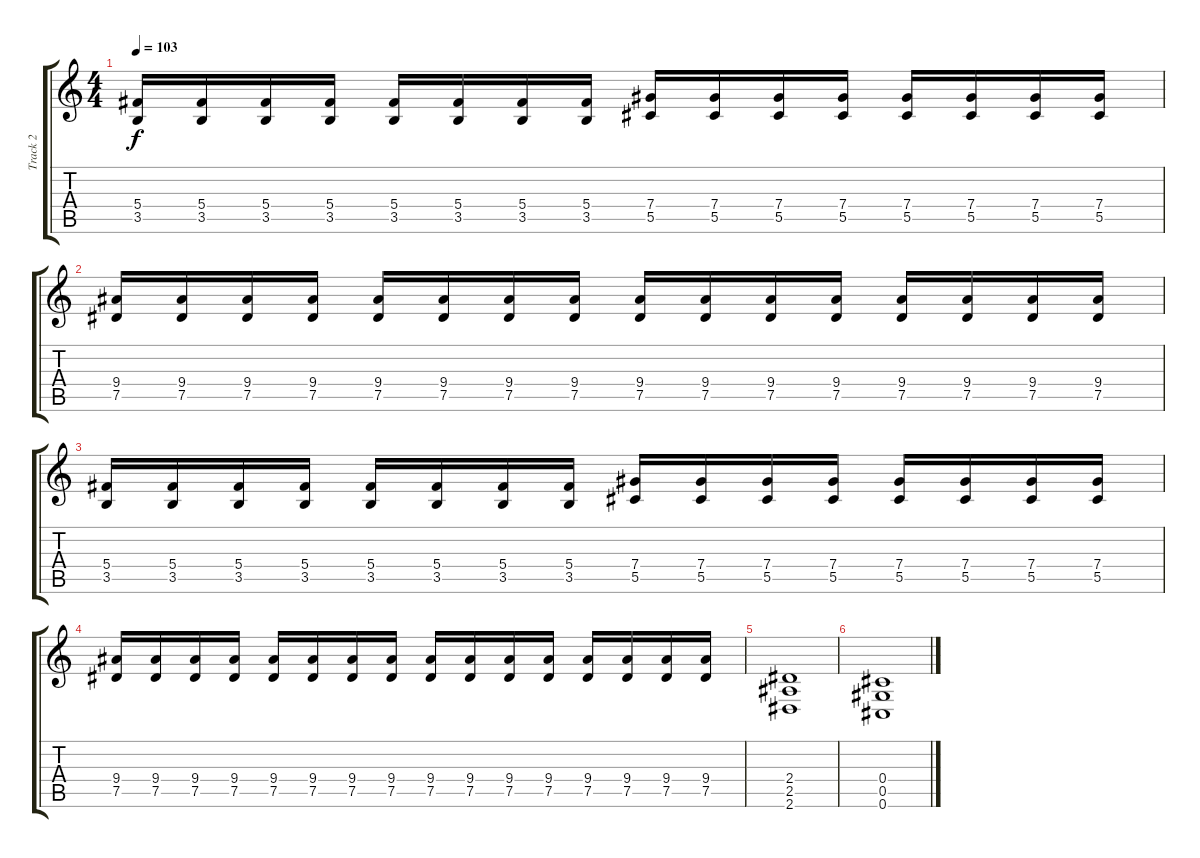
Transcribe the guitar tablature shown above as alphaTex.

\track ("Track 2" "Track 2") {instrument distortionguitar}
\staff {score tabs}
\tuning (Eb4 Bb3 Gb3 Db3 Ab2 Db2) {hide}
\ts (4 4)
\tempo 103
\clef g2
\ks c
(5.4 3.5).16{dy f} (5.4 3.5).16 (5.4 3.5).16 (5.4 3.5).16 (5.4 3.5).16 (5.4 3.5).16 (5.4 3.5).16 (5.4 3.5).16 (7.4 5.5).16 (7.4 5.5).16 (7.4 5.5).16 (7.4 5.5).16 (7.4 5.5).16 (7.4 5.5).16 (7.4 5.5).16 (7.4 5.5).16 |
(9.4 7.5).16 (9.4 7.5).16 (9.4 7.5).16 (9.4 7.5).16 (9.4 7.5).16 (9.4 7.5).16 (9.4 7.5).16 (9.4 7.5).16 (9.4 7.5).16 (9.4 7.5).16 (9.4 7.5).16 (9.4 7.5).16 (9.4 7.5).16 (9.4 7.5).16 (9.4 7.5).16 (9.4 7.5).16 |
(5.4 3.5).16 (5.4 3.5).16 (5.4 3.5).16 (5.4 3.5).16 (5.4 3.5).16 (5.4 3.5).16 (5.4 3.5).16 (5.4 3.5).16 (7.4 5.5).16 (7.4 5.5).16 (7.4 5.5).16 (7.4 5.5).16 (7.4 5.5).16 (7.4 5.5).16 (7.4 5.5).16 (7.4 5.5).16 |
(9.4 7.5).16 (9.4 7.5).16 (9.4 7.5).16 (9.4 7.5).16 (9.4 7.5).16 (9.4 7.5).16 (9.4 7.5).16 (9.4 7.5).16 (9.4 7.5).16 (9.4 7.5).16 (9.4 7.5).16 (9.4 7.5).16 (9.4 7.5).16 (9.4 7.5).16 (9.4 7.5).16 (9.4 7.5).16 |
(2.4 2.5 2.6).1 |
(0.4 0.5 0.6).1
